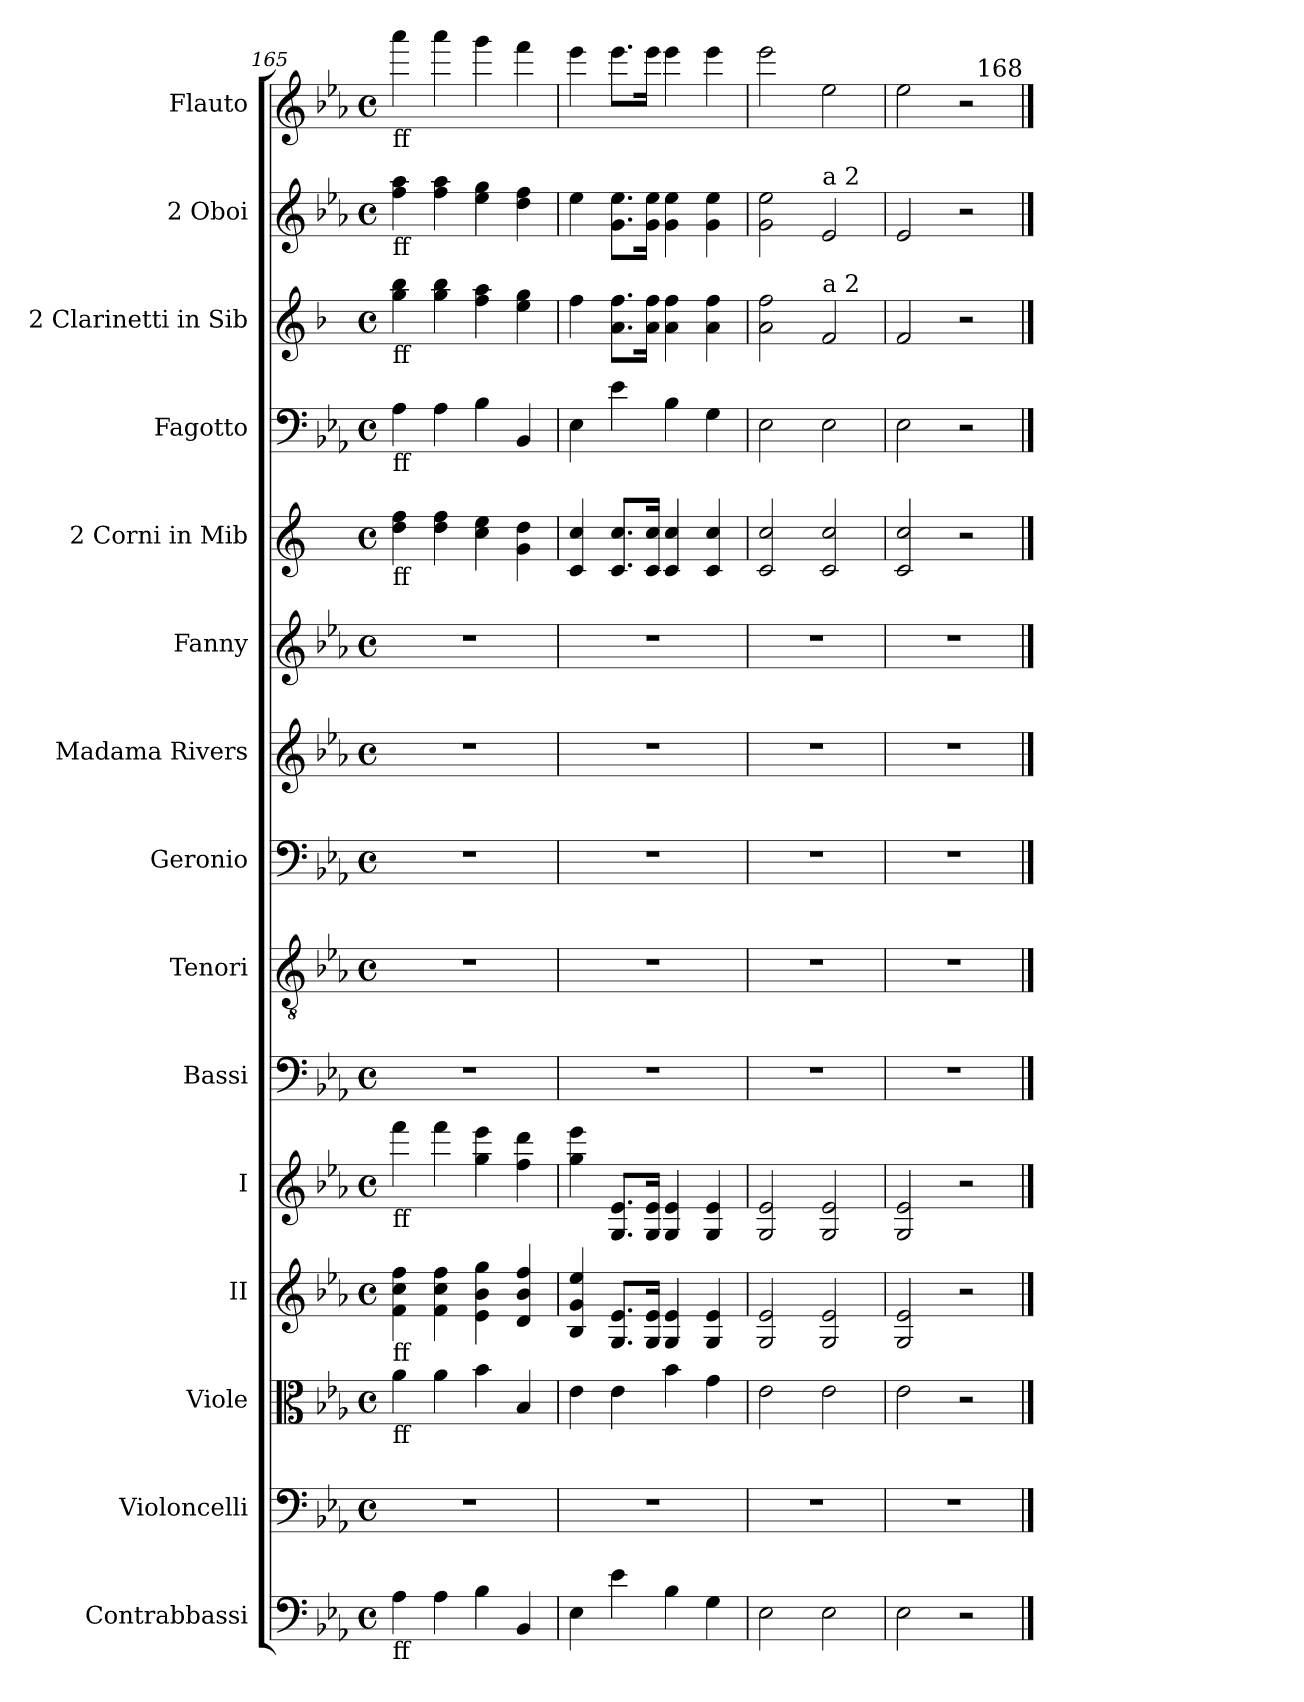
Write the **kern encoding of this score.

**kern	**kern	**kern	**kern	**kern	**kern	**kern	**kern	**kern	**kern	**kern	**kern	**kern	**kern	**kern
*part15	*part14	*part13	*part12	*part11	*part10	*part9	*part8	*part7	*part6	*part5	*part4	*part3	*part2	*part1
*staff15	*staff14	*staff13	*staff12	*staff11	*staff10	*staff9	*staff8	*staff7	*staff6	*staff5	*staff4	*staff3	*staff2	*staff1
*I"Contrabbassi	*I"Violoncelli	*I"Viole	*I"II	*I"I	*I"Bassi	*I"Tenori	*I"Geronio	*I"Madama Rivers	*I"Fanny	*I"2 Corni in Mib	*I"Fagotto	*I"2 Clarinetti in Sib	*I"2 Oboi	*I"Flauto
*I'Cb.	*I'Vc.	*I'Vle	*I'II	*I'I	*I'B.	*I'T.	*I'Ger.	*I'Mad.	*I'Fan.	*I'Cor. Mib	*I'Fg.	*I'Cl. Sib	*I'Ob.	*I'Fl.
*clefF4	*clefF4	*clefC3	*clefG2	*clefG2	*clefF4	*clefGv2	*clefF4	*clefG2	*clefG2	*clefG2	*clefF4	*clefG2	*clefG2	*clefG2
*	*	*	*	*	*	*	*	*	*	*	*	*ITrd1c2	*	*
*k[b-e-a-]	*k[b-e-a-]	*k[b-e-a-]	*k[b-e-a-]	*k[b-e-a-]	*k[b-e-a-]	*k[b-e-a-]	*k[b-e-a-]	*k[b-e-a-]	*k[b-e-a-]	*k[]	*k[b-e-a-]	*k[b-e-a-]	*k[b-e-a-]	*k[b-e-a-]
*E-:	*E-:	*E-:	*E-:	*E-:	*E-:	*E-:	*E-:	*E-:	*E-:	*C:	*E-:	*E-:	*E-:	*E-:
*M4/4	*M4/4	*M4/4	*M4/4	*M4/4	*M4/4	*M4/4	*M4/4	*M4/4	*M4/4	*M4/4	*M4/4	*M4/4	*M4/4	*M4/4
*met(c)	*met(c)	*met(c)	*met(c)	*met(c)	*met(c)	*met(c)	*met(c)	*met(c)	*met(c)	*met(c)	*met(c)	*met(c)	*met(c)	*met(c)
=165	=165	=165	=165	=165	=165	=165	=165	=165	=165	=165	=165	=165	=165	=165
!	!	!	!	!	!	!	!	!	!	!	!	!	!	!LO:TX:b:t=ff
!	!	!	!	!	!	!	!	!	!	!	!	!	!LO:TX:b:t=ff	!
!	!	!	!	!	!	!	!	!	!	!	!	!LO:TX:b:t=ff	!	!
!	!	!	!	!	!	!	!	!	!	!	!LO:TX:b:t=ff	!	!	!
!	!	!	!	!	!	!	!	!	!	!LO:TX:b:t=ff	!	!	!	!
!	!	!	!	!LO:TX:b:t=ff	!	!	!	!	!	!	!	!	!	!
!	!	!	!LO:TX:b:t=ff	!	!	!	!	!	!	!	!	!	!	!
!	!	!LO:TX:b:t=ff	!	!	!	!	!	!	!	!	!	!	!	!
!LO:TX:b:t=ff	!	!	!	!	!	!	!	!	!	!	!	!	!	!
4A-\	1r	4a-\	4f\ 4cc\ 4ff\	4fff\	1r	1r	1r	1r	1r	4dd\ 4ff\	4A-\	4ff\ 4aa-\	4ff\ 4aa-\	4aaa-\
4A-\	.	4a-\	4f\ 4cc\ 4ff\	4fff\	.	.	.	.	.	4dd\ 4ff\	4A-\	4ff\ 4aa-\	4ff\ 4aa-\	4aaa-\
4B-\	.	4b-\	4e-\ 4b-\ 4gg\	4gg\ 4eee-\	.	.	.	.	.	4cc\ 4ee\	4B-\	4ee-\ 4gg\	4ee-\ 4gg\	4ggg\
4BB-/	.	4B-/	4d/ 4b-/ 4ff/	4ff\ 4ddd\	.	.	.	.	.	4g\ 4dd\	4BB-/	4dd\ 4ff\	4dd\ 4ff\	4fff\
=166	=166	=166	=166	=166	=166	=166	=166	=166	=166	=166	=166	=166	=166	=166
4E-\	1r	4e-\	4B-/ 4g/ 4ee-/	4gg\ 4eee-\	1r	1r	1r	1r	1r	4c/ 4cc/	4E-\	4ee-	4ee-	4eee-\
4e-\	.	4e-\	8.G/ 8.e-/L	8.G/ 8.e-/L	.	.	.	.	.	8.c/ 8.cc/L	4e-\	8.g\ 8.ee-\L	8.g\ 8.ee-\L	8.eee-\L
.	.	.	16G/ 16e-/Jk	16G/ 16e-/Jk	.	.	.	.	.	16c/ 16cc/Jk	.	16g\ 16ee-\Jk	16g\ 16ee-\Jk	16eee-\Jk
4B-\	.	4b-\	4G/ 4e-/	4G/ 4e-/	.	.	.	.	.	4c/ 4cc/	4B-\	4g\ 4ee-\	4g\ 4ee-\	4eee-\
4G\	.	4g\	4G/ 4e-/	4G/ 4e-/	.	.	.	.	.	4c/ 4cc/	4G\	4g\ 4ee-\	4g\ 4ee-\	4eee-\
=167	=167	=167	=167	=167	=167	=167	=167	=167	=167	=167	=167	=167	=167	=167
2E-\	1r	2e-\	2G/ 2e-/	2G/ 2e-/	1r	1r	1r	1r	1r	2c/ 2cc/	2E-\	2g\ 2ee-\	2g\ 2ee-\	2eee-\
!	!	!	!	!	!	!	!	!	!	!	!	!	!LO:TX:a:t=a 2	!
!	!	!	!	!	!	!	!	!	!	!	!	!LO:TX:a:t=a 2	!	!
2E-\	.	2e-\	2G/ 2e-/	2G/ 2e-/	.	.	.	.	.	2c/ 2cc/	2E-\	2e-/	2e-/	2ee-\
=168	=168	=168	=168	=168	=168	=168	=168	=168	=168	=168	=168	=168	=168	=168
2E-\	1r	2e-\	2G/ 2e-/	2G/ 2e-/	1r	1r	1r	1r	1r	2c/ 2cc/	2E-\	2e-/	2e-/	2ee-\
2r	.	2r	2r	2r	.	.	.	.	.	2r	2r	2r	2r	2r
!	!	!	!	!	!	!	!	!	!	!	!	!	!	!LO:TX:a:t=168
==	==	==	==	==	==	==	==	==	==	==	==	==	==	==
*-	*-	*-	*-	*-	*-	*-	*-	*-	*-	*-	*-	*-	*-	*-
